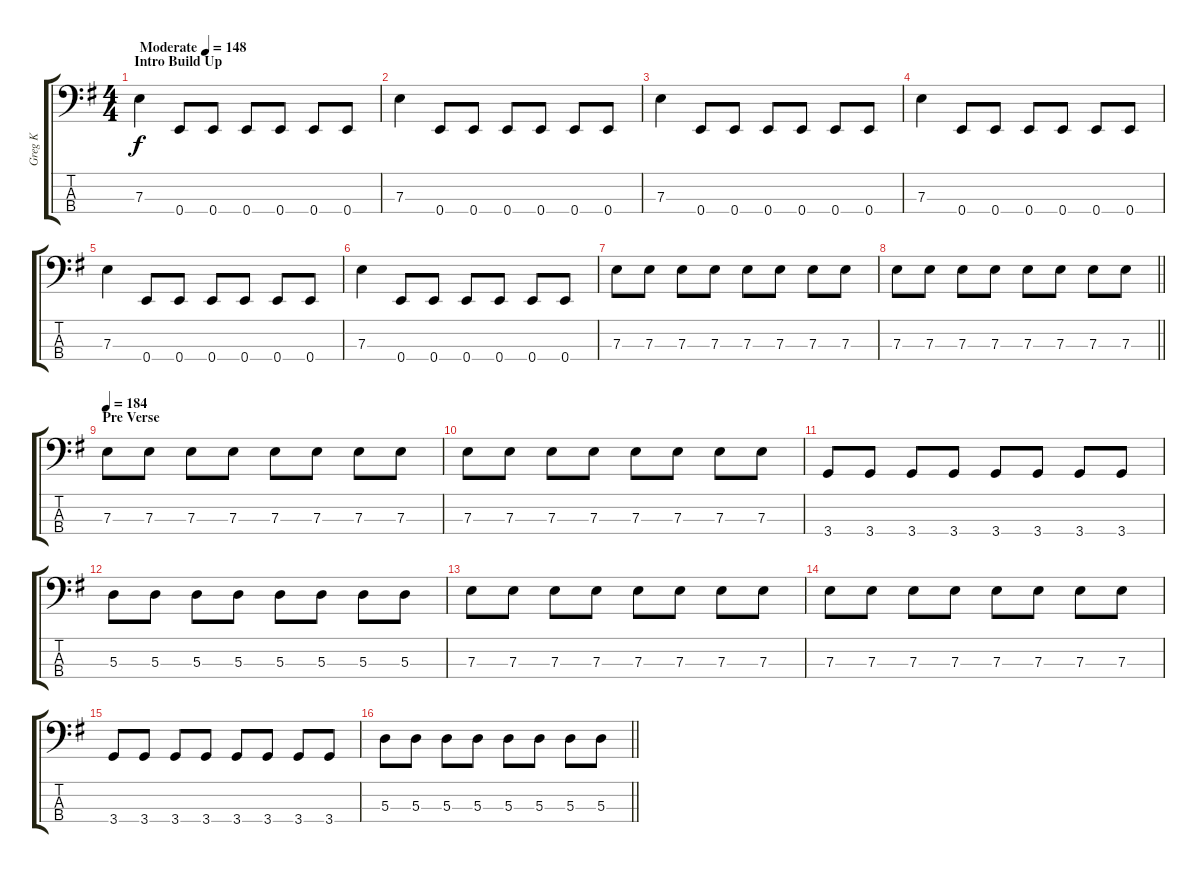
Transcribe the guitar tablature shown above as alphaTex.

\track ("Greg K" "Greg K") {instrument electricbasspick}
\staff {score tabs}
\tuning (G2 D2 A1 E1) {hide}
\ts (4 4)
\section ("" "Intro Build Up")
\tempo (148 "Moderate")
\clef f4
\ks eminor
7.3.4{dy f instrument electricbasspick} 0.4.8 0.4.8 0.4.8 0.4.8 0.4.8 0.4.8 |
7.3.4 0.4.8 0.4.8 0.4.8 0.4.8 0.4.8 0.4.8 |
7.3.4 0.4.8 0.4.8 0.4.8 0.4.8 0.4.8 0.4.8 |
7.3.4 0.4.8 0.4.8 0.4.8 0.4.8 0.4.8 0.4.8 |
7.3.4 0.4.8 0.4.8 0.4.8 0.4.8 0.4.8 0.4.8 |
7.3.4 0.4.8 0.4.8 0.4.8 0.4.8 0.4.8 0.4.8 |
7.3.8 7.3.8 7.3.8 7.3.8 7.3.8 7.3.8 7.3.8 7.3.8 |
\barLineRight lightlight
7.3.8 7.3.8 7.3.8 7.3.8 7.3.8 7.3.8 7.3.8 7.3.8 |
\section ("" "Pre Verse")
\tempo 184
7.3.8 7.3.8 7.3.8 7.3.8 7.3.8 7.3.8 7.3.8 7.3.8 |
7.3.8 7.3.8 7.3.8 7.3.8 7.3.8 7.3.8 7.3.8 7.3.8 |
3.4.8 3.4.8 3.4.8 3.4.8 3.4.8 3.4.8 3.4.8 3.4.8 |
5.3.8 5.3.8 5.3.8 5.3.8 5.3.8 5.3.8 5.3.8 5.3.8 |
7.3.8 7.3.8 7.3.8 7.3.8 7.3.8 7.3.8 7.3.8 7.3.8 |
7.3.8 7.3.8 7.3.8 7.3.8 7.3.8 7.3.8 7.3.8 7.3.8 |
3.4.8 3.4.8 3.4.8 3.4.8 3.4.8 3.4.8 3.4.8 3.4.8 |
\barLineRight lightlight
5.3.8 5.3.8 5.3.8 5.3.8 5.3.8 5.3.8 5.3.8 5.3.8
